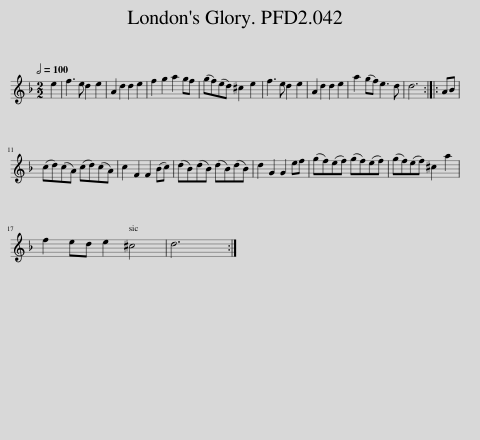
X:1
L:1/8
Q:1/2=100
M:2/2
I:linebreak $
K:Dmin
V:1 treble
V:1
 e2 | f3 e d2 e2 | A2 d2 d2 e2 | f2 g2 a2 gf | (gf)(ed) ^c2 e2 | %5
 f3 e d2 e2 | A2 d2 d2 e2 | a2 (gf) e3 d | d6 :: AB |$ %10
 (cd)(cA) (cd)(cA) | c2 F2 F2 (Bc) | (dB)(dB) (dB)(dB) | d2 G2 G2 ef | (gf)(ef) (gf)(ef) | %15
 (gf)(ef) ^c2 a2 |$ f2 ed e2 ^c4 | d6 :| %18
